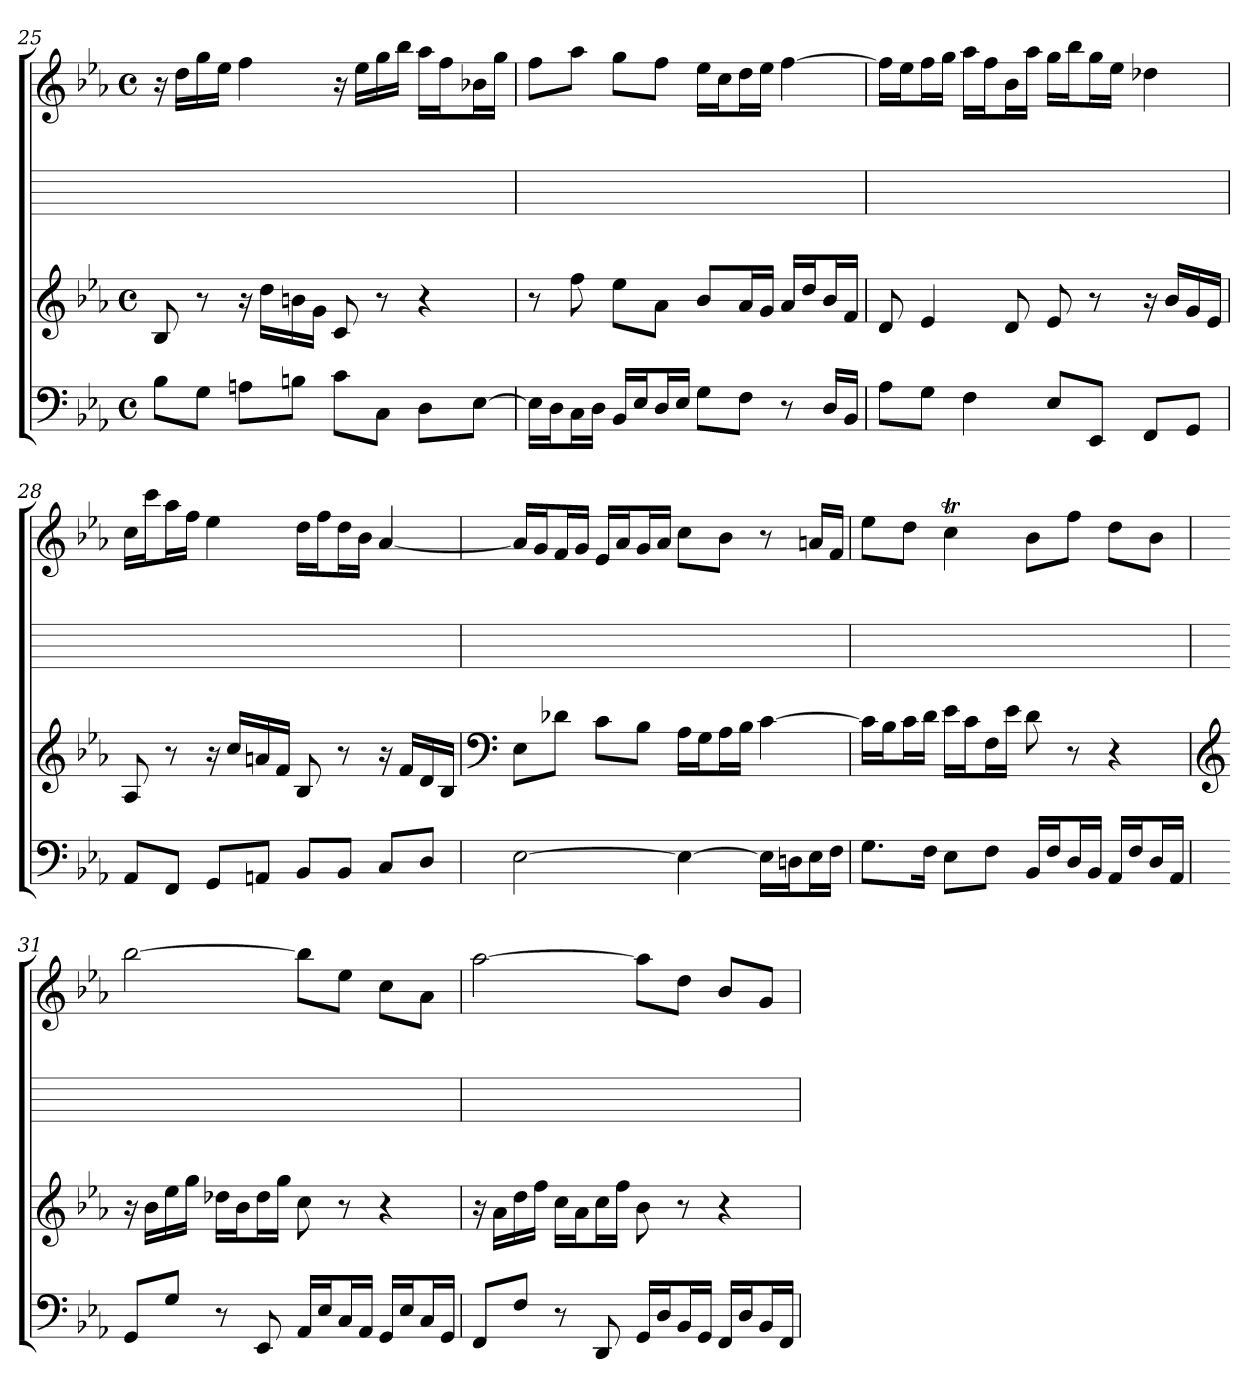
**kern	**kern	**kern	**kern
*part4	*part3	*part2	*part1
*staff4	*staff3	*staff2	*staff1
*clefF4	*clefG2	*	*clefG2
*k[b-e-a-]	*k[b-e-a-]	*	*k[b-e-a-]
*E-:	*E-:	*	*E-:
*M4/4	*M4/4	*	*M4/4
*met(c)	*met(c)	*	*met(c)
=25	=25	=25	=25
8B-\L	8B-	1ryy	16r
.	.	.	16dd\LL
8G\J	8r	.	16gg\
.	.	.	16ee-\JJ
8An\L	16r	.	4ff
.	16dd\LL	.	.
8Bn\J	16bn\	.	.
.	16g\JJ	.	.
8c\L	8c	.	16r
.	.	.	16ee-\LL
8C\J	8r	.	16gg\
.	.	.	16bb-\JJ
8D\L	4r	.	16aa-\LL
.	.	.	16ff\J
[8E-\J	.	.	16b-X\L
.	.	.	16gg\JJ
=26	=26	=26	=26
16E-\LL]	8r	1ryy	8ff\L
16D\J	.	.	.
16C\L	8ff	.	8aa-\J
16D\JJ	.	.	.
16BB-/LL	8ee-\L	.	8gg\L
16E-/J	.	.	.
16D/L	8a-\J	.	8ff\J
16E-/JJ	.	.	.
8G\L	8b-/L	.	16ee-\LL
.	.	.	16cc\J
8F\J	16a-/L	.	16dd\L
.	16g/JJ	.	16ee-\JJ
8r	16a-/LL	.	[4ff
.	16dd/J	.	.
16D/LL	16b-/L	.	.
16BB-/JJ	16f/JJ	.	.
=27	=27	=27	=27
8A-\L	8d	1ryy	16ff\LL]
.	.	.	16ee-\J
8G\J	4e-	.	16ff\L
.	.	.	16gg\JJ
4F	.	.	16aa-\LL
.	.	.	16ff\J
.	8d	.	16b-\L
.	.	.	16aa-\JJ
8E-/L	8e-	.	16gg\LL
.	.	.	16bb-\J
8EE-/J	8r	.	16gg\L
.	.	.	16ee-\JJ
8FF/L	16r	.	4dd-X
.	16b-/LL	.	.
8GG/J	16g/	.	.
.	16e-/JJ	.	.
=28	=28	=28	=28
8AA-/L	8A-	1ryy	16cc\LL
.	.	.	16ccc\J
8FF/J	8r	.	16aa-\L
.	.	.	16ff\JJ
8GG/L	16r	.	4ee-
.	16cc/LL	.	.
8AAn/J	16an/	.	.
.	16f/JJ	.	.
8BB-/L	8B-	.	16dd\LL
.	.	.	16ff\J
8BB-/J	8r	.	16dd\L
.	.	.	16b-\JJ
8C/L	16r	.	[4a-
.	16f/LL	.	.
8D/J	16d/	.	.
.	16B-/JJ	.	.
=29	=29	=29	=29
*	*clefF4	*	*
[2E-	8E-\L	1ryy	16a-/LL]
.	.	.	16g/J
.	8d-X\J	.	16f/L
.	.	.	16g/JJ
.	8c\L	.	16e-/LL
.	.	.	16a-/J
.	8B-\J	.	16g/L
.	.	.	16a-/JJ
4E-_	16A-\LL	.	8cc\L
.	16G\J	.	.
.	16A-\L	.	8b-\J
.	16B-\JJ	.	.
16E-\LL]	[4c	.	8r
16Dn\J	.	.	.
16E-\L	.	.	16an/LL
16F\JJ	.	.	16f/JJ
=30	=30	=30	=30
8.G\L	16c\LL]	1ryy	8ee-\L
.	16B-\J	.	.
.	16c\L	.	8dd\J
16F\Jk	16d\JJ	.	.
8E-\L	16e-\LL	.	4ccT
.	16c\J	.	.
8F\J	16F\L	.	.
.	16e-\JJ	.	.
16BB-/LL	8d	.	8b-\L
16F/J	.	.	.
16D/L	8r	.	8ff\J
16BB-/JJ	.	.	.
16AA-/LL	4r	.	8dd\L
16F/J	.	.	.
16D/L	.	.	8b-\J
16AA-/JJ	.	.	.
=31	=31	=31	=31
*	*clefG2	*	*
8GG/L	16r	1ryy	[2bb-
.	16b-\LL	.	.
8G/J	16ee-\	.	.
.	16gg\JJ	.	.
8r	16dd-X\LL	.	.
.	16b-\J	.	.
8EE-	16dd-\L	.	.
.	16gg\JJ	.	.
16AA-/LL	8cc	.	8bb-\L]
16E-/J	.	.	.
16C/L	8r	.	8ee-\J
16AA-/JJ	.	.	.
16GG/LL	4r	.	8cc\L
16E-/J	.	.	.
16C/L	.	.	8a-\J
16GG/JJ	.	.	.
=32	=32	=32	=32
8FF/L	16r	1ryy	[2aa-
.	16a-\LL	.	.
8F/J	16dd\	.	.
.	16ff\JJ	.	.
8r	16cc\LL	.	.
.	16a-\J	.	.
8DD	16cc\L	.	.
.	16ff\JJ	.	.
16GG/LL	8b-	.	8aa-\L]
16D/J	.	.	.
16BB-/L	8r	.	8dd\J
16GG/JJ	.	.	.
16FF/LL	4r	.	8b-/L
16D/J	.	.	.
16BB-/L	.	.	8g/J
16FF/JJ	.	.	.
=	=	=	=
*-	*-	*-	*-
